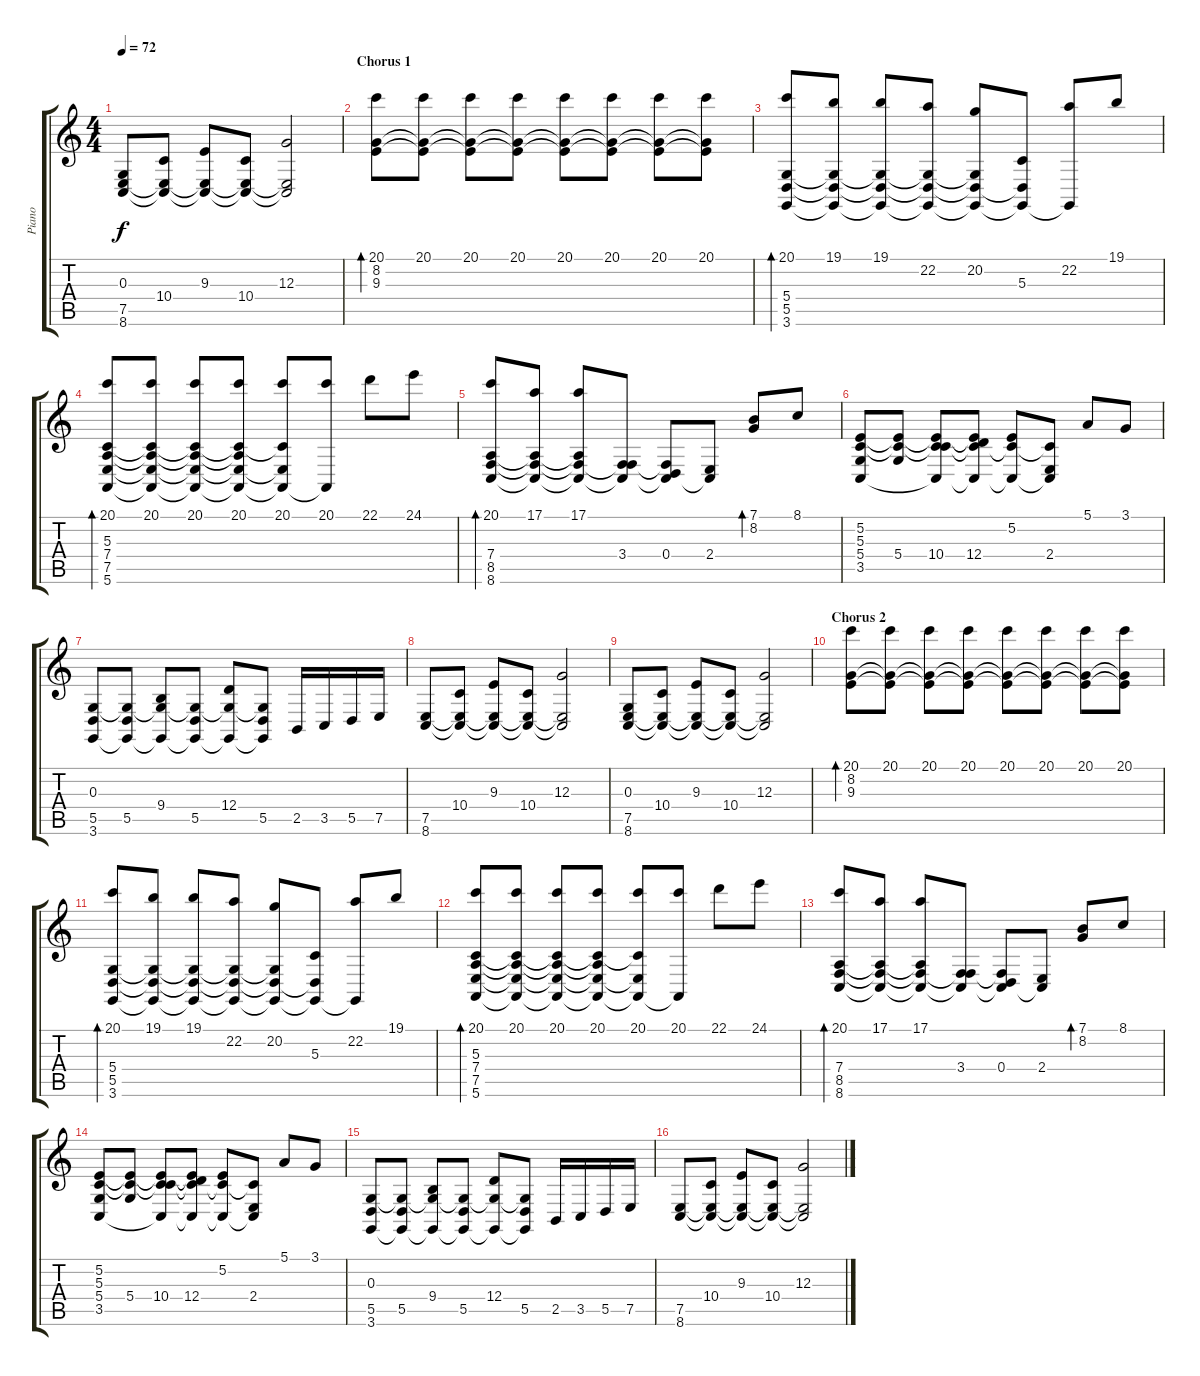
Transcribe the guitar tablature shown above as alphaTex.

\track ("Piano" "Piano") {instrument electricgrandpiano}
\staff {score tabs}
\tuning (E4 B3 G3 D3 A2 E2) {hide}
\ts (4 4)
\tempo 72
\clef g2
\ks c
(0.3 7.5 8.6).8{dy f} (10.4 7.5{t} 8.6{t}).8 (9.3 7.5{t} 8.6{t}).8 (10.4 7.5{t} 8.6{t}).8 (12.3 7.5{t} 8.6{t}).2 |
\section ("" "Chorus 1")
(20.1 8.2 9.3).8{bd 30} (20.1 8.2{t} 9.3{t}).8 (20.1 8.2{t} 9.3{t}).8 (20.1 8.2{t} 9.3{t}).8 (20.1 8.2{t} 9.3{t}).8 (20.1 8.2{t} 9.3{t}).8 (20.1 8.2{t} 9.3{t}).8 (20.1 8.2{t} 9.3{t}).8 |
(20.1 5.4 5.5 3.6).8{bd 60} (19.1 5.4{t} 5.5{t} 3.6{t}).8 (19.1 5.4{t} 5.5{t} 3.6{t}).8 (22.2 5.4{t} 5.5{t} 3.6{t}).8 (20.2 5.4{t} 5.5{t} 3.6{t}).8 (5.3 5.5{t} 3.6{t}).8 (22.2 3.6{t}).8 19.1.8 |
(20.1 5.3 7.4 7.5 5.6).8{bd 60} (20.1 5.3{t} 7.4{t} 7.5{t} 5.6{t}).8 (20.1 5.3{t} 7.4{t} 7.5{t} 5.6{t}).8 (20.1 5.3{t} 7.4{t} 7.5{t} 5.6{t}).8 (20.1 5.3{t} 7.5{t} 5.6{t}).8 (20.1 5.6{t}).8 22.1.8 24.1.8 |
(20.1 7.4 8.5 8.6).8{bd 60} (17.1 7.4{t} 8.5{t} 8.6{t}).8 (17.1 7.4{t} 8.5{t} 8.6{t}).8 (3.4 8.5{t} 8.6{t}).8 (0.4 8.5{t} 8.6{t}).8 (2.4 8.6{t}).8 (7.1 8.2).8{bd 240} 8.1.8 |
(5.2 5.3 5.4 3.5).8 (5.2{t} 5.3{t} 5.4).8 (5.2{t} 5.3{t} 10.4 3.5{t}).8 (5.2{t} 5.3{t} 12.4 3.5{t}).8 (5.2 5.3{t} 3.5{t}).8 (5.3{t} 2.4 3.5{t}).8 5.1.8 3.1.8 |
(0.3 5.5 3.6).8 (0.3{t} 5.5 3.6{t}).8 (0.3{t} 9.4 3.6{t}).8 (0.3{t} 5.5 3.6{t}).8 (0.3{t} 12.4 3.6{t}).8 (0.3{t} 5.5 3.6{t}).8 2.5.16 3.5.16 5.5.16 7.5.16 |
(7.5 8.6).8 (10.4 7.5{t} 8.6{t}).8 (9.3 7.5{t} 8.6{t}).8 (10.4 7.5{t} 8.6{t}).8 (12.3 7.5{t} 8.6{t}).2 |
(0.3 7.5 8.6).8 (10.4 7.5{t} 8.6{t}).8 (9.3 7.5{t} 8.6{t}).8 (10.4 7.5{t} 8.6{t}).8 (12.3 7.5{t} 8.6{t}).2 |
\section ("" "Chorus 2")
(20.1 8.2 9.3).8{bd 30} (20.1 8.2{t} 9.3{t}).8 (20.1 8.2{t} 9.3{t}).8 (20.1 8.2{t} 9.3{t}).8 (20.1 8.2{t} 9.3{t}).8 (20.1 8.2{t} 9.3{t}).8 (20.1 8.2{t} 9.3{t}).8 (20.1 8.2{t} 9.3{t}).8 |
(20.1 5.4 5.5 3.6).8{bd 60} (19.1 5.4{t} 5.5{t} 3.6{t}).8 (19.1 5.4{t} 5.5{t} 3.6{t}).8 (22.2 5.4{t} 5.5{t} 3.6{t}).8 (20.2 5.4{t} 5.5{t} 3.6{t}).8 (5.3 5.5{t} 3.6{t}).8 (22.2 3.6{t}).8 19.1.8 |
(20.1 5.3 7.4 7.5 5.6).8{bd 60} (20.1 5.3{t} 7.4{t} 7.5{t} 5.6{t}).8 (20.1 5.3{t} 7.4{t} 7.5{t} 5.6{t}).8 (20.1 5.3{t} 7.4{t} 7.5{t} 5.6{t}).8 (20.1 5.3{t} 7.5{t} 5.6{t}).8 (20.1 5.6{t}).8 22.1.8 24.1.8 |
(20.1 7.4 8.5 8.6).8{bd 60} (17.1 7.4{t} 8.5{t} 8.6{t}).8 (17.1 7.4{t} 8.5{t} 8.6{t}).8 (3.4 8.5{t} 8.6{t}).8 (0.4 8.5{t} 8.6{t}).8 (2.4 8.6{t}).8 (7.1 8.2).8{bd 240} 8.1.8 |
(5.2 5.3 5.4 3.5).8 (5.2{t} 5.3{t} 5.4).8 (5.2{t} 5.3{t} 10.4 3.5{t}).8 (5.2{t} 5.3{t} 12.4 3.5{t}).8 (5.2 5.3{t} 3.5{t}).8 (5.3{t} 2.4 3.5{t}).8 5.1.8 3.1.8 |
(0.3 5.5 3.6).8 (0.3{t} 5.5 3.6{t}).8 (0.3{t} 9.4 3.6{t}).8 (0.3{t} 5.5 3.6{t}).8 (0.3{t} 12.4 3.6{t}).8 (0.3{t} 5.5 3.6{t}).8 2.5.16 3.5.16 5.5.16 7.5.16 |
(7.5 8.6).8 (10.4 7.5{t} 8.6{t}).8 (9.3 7.5{t} 8.6{t}).8 (10.4 7.5{t} 8.6{t}).8 (12.3 7.5{t} 8.6{t}).2
